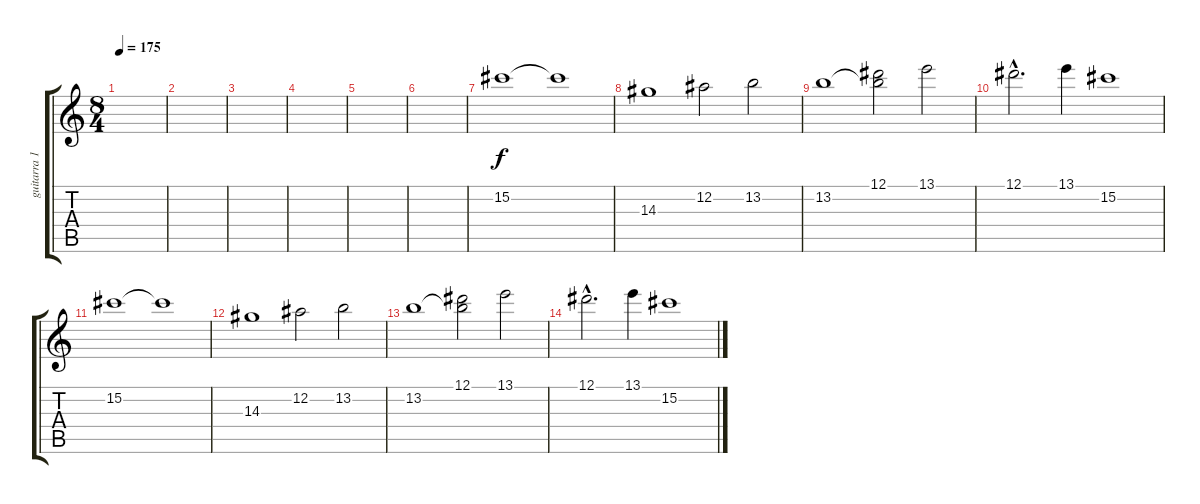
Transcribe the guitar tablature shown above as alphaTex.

\track ("guitarra 1" "guitarra 1") {instrument distortionguitar}
\staff {score tabs}
\tuning (Eb4 Bb3 Gb3 Db3 Ab2 Eb2) {hide}
\ts (8 4)
\tempo 175
\clef g2
\ks c
|
|
|
|
|
|
15.2.1 15.2{t}.1 |
14.3.1 12.2.2 13.2.2 |
13.2.1 (12.1 13.2{t}).2 13.1.2 |
12.1{hac}.2{d} 13.1.4 15.2.1 |
15.2.1 15.2{t}.1 |
14.3.1 12.2.2 13.2.2 |
13.2.1 (12.1 13.2{t}).2 13.1.2 |
12.1{hac}.2{d} 13.1.4 15.2.1
